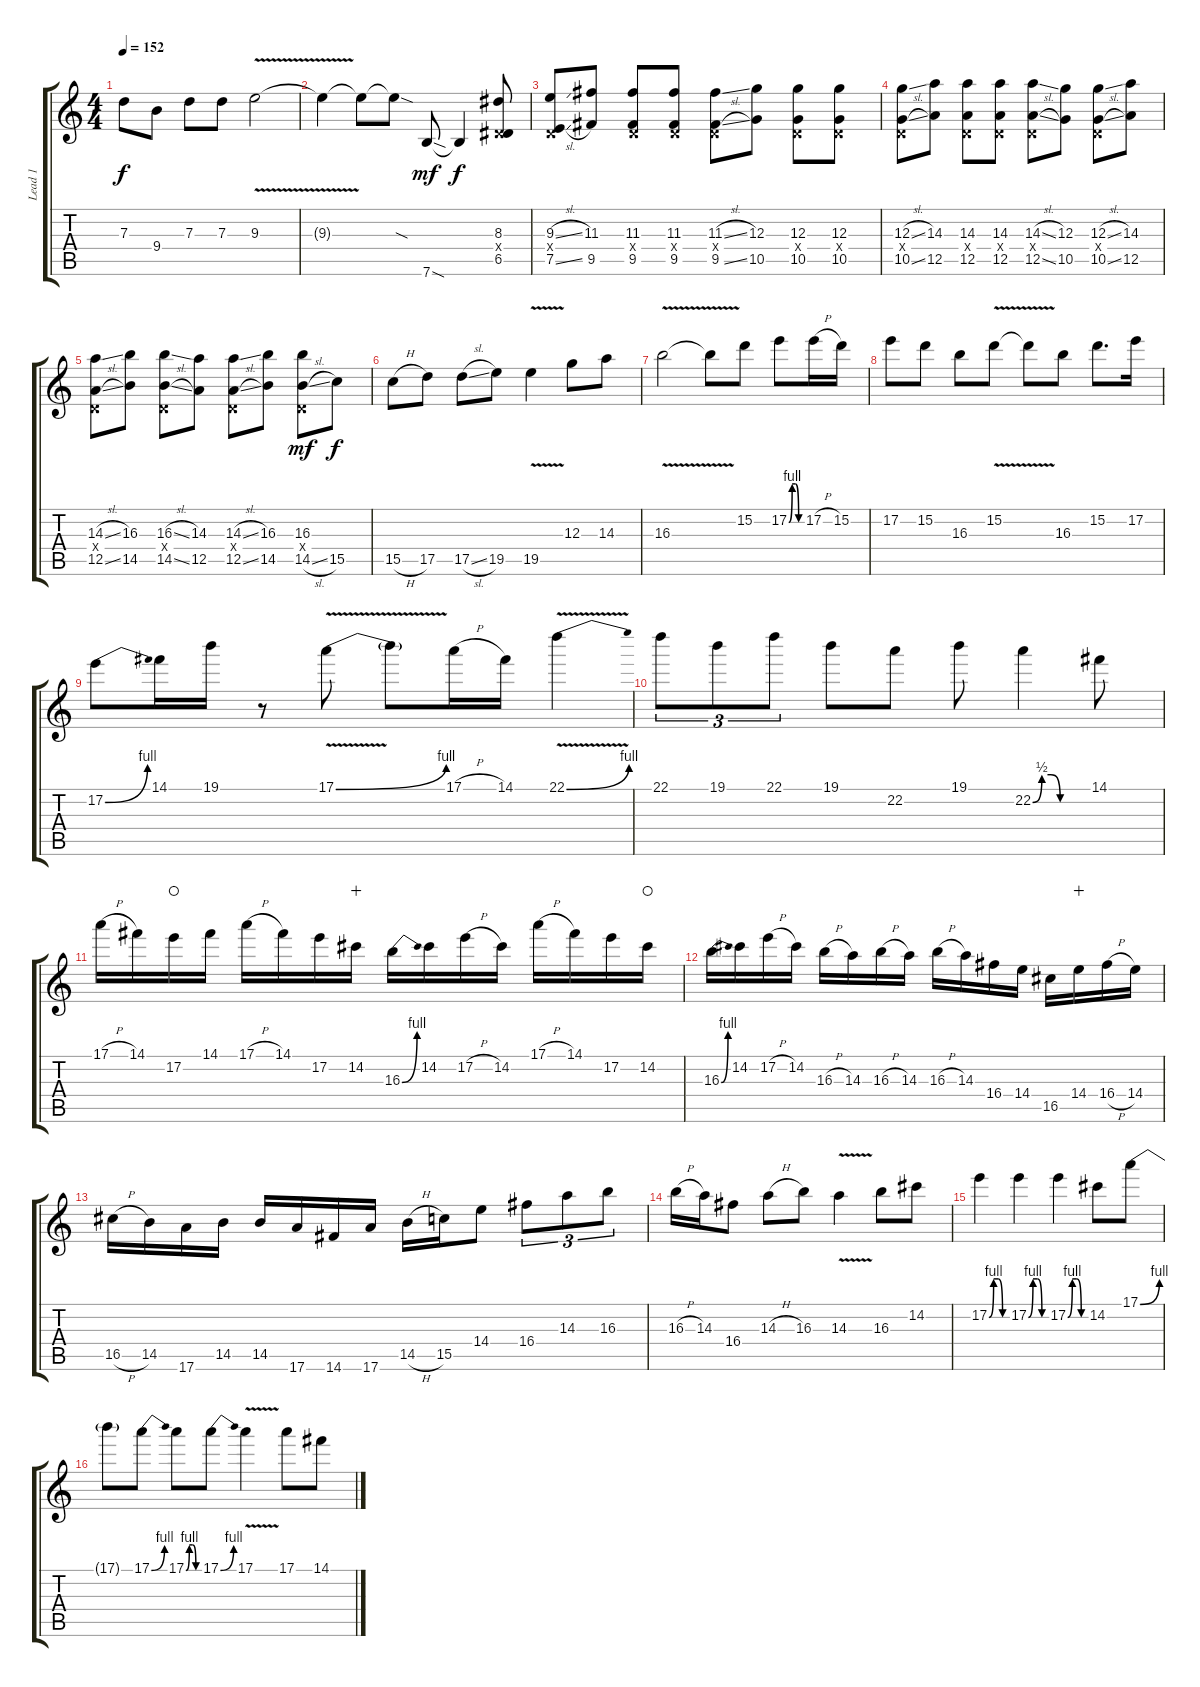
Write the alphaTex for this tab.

\track ("Lead 1" "Lead 1") {instrument distortionguitar}
\staff {score tabs}
\tuning (E4 B3 G3 D3 A2 E2) {hide}
\ts (4 4)
\tempo 152
\clef g2
\ks c
7.3.8{dy f} 9.4.8 7.3.8 7.3.8 9.3{v}.2 |
9.3{t}.4 9.3{t}.8 9.3{sod t}.8 7.6{sod}.8{dy mf} 7.6{t}.4{dy f} (8.3 0.4{x} 6.5).8 |
(9.3{sl} 0.4{x} 7.5{sl}).8 (11.3 9.5).8 (11.3 0.4{x} 9.5).8 (11.3 0.4{x} 9.5).8 (11.3{sl} 0.4{x} 9.5{sl}).8 (12.3 10.5).8 (12.3 0.4{x} 10.5).8 (12.3 0.4{x} 10.5).8 |
(12.3{sl} 0.4{x} 10.5{sl}).8 (14.3 12.5).8 (14.3 0.4{x} 12.5).8 (14.3 0.4{x} 12.5).8 (14.3{sl} 0.4{x} 12.5{sl}).8 (12.3 10.5).8 (12.3{sl} 0.4{x} 10.5{sl}).8 (14.3 12.5).8 |
(14.3{sl} 0.4{x} 12.5{sl}).8 (16.3 14.5).8 (16.3{sl} 0.4{x} 14.5{sl}).8 (14.3 12.5).8 (14.3{sl} 0.4{x} 12.5{sl}).8 (16.3 14.5).8 (16.3 0.4{x} 14.5{sl}).8{dy mf} 15.5.8{dy f} |
15.5{h}.8 17.5.8 17.5{sl}.8 19.5.8 19.5{v}.4 12.3.8 14.3.8 |
16.3{v}.2 16.3{t}.8 15.2.8 17.2{be (custom 0 0 15 4 30 4 45 0 60 0)}.8 17.2{h}.16 15.2.16 |
17.2.8 15.2.8 16.3.8 15.2{v}.8 15.2{t}.8 16.3.8 15.2.8{d} 17.2.16 |
17.2{be (bend 0 0 60 4)}.8 14.1.16 19.1.16 r.8 17.1{be (bend 0 0 60 4) v}.8 17.1{t}.8 17.1{h}.16 14.1.16 22.1{be (bend 0 0 60 4) v}.4 |
22.1.8{tu (3 2)} 19.1.8{tu (3 2)} 22.1.8{tu (3 2)} 19.1.8 22.2.8 19.1.8 22.2{be (custom 0 0 10 2 20 2 30 0 60 0)}.4 14.1.8 |
17.1{h}.16 14.1.16 17.2.16{waho} 14.1.16 17.1{h}.16 14.1.16 17.2.16 14.2.16{wahc} 16.3{be (bend 0 0 60 4)}.16 14.2.16 17.2{h}.16 14.2.16 17.1{h}.16 14.1.16 17.2.16 14.2.16{waho} |
16.3{be (bend 0 0 60 4)}.16 14.2.16 17.2{h}.16 14.2.16 16.3{h}.16 14.3.16 16.3{h}.16 14.3.16 16.3{h}.16 14.3.16 16.4.16 14.4.16 16.5.16 14.4.16{wahc} 16.4{h}.16 14.4.16 |
16.5{h}.16 14.5.16 17.6.16 14.5.16 14.5.16 17.6.16 14.6.16 17.6.16 14.5{h}.16 15.5.16 14.4.8 16.4.8{tu (3 2)} 14.3.8{tu (3 2)} 16.3.8{tu (3 2)} |
16.3{h}.16 14.3.16 16.4.8 14.3{h}.8 16.3.8 14.3{v}.4 16.3.8 14.2.8 |
17.2{be (custom 0 0 15 4 30 4 45 0 60 0)}.4 17.2{be (custom 0 0 15 4 30 4 45 0 60 0)}.4 17.2{be (custom 0 0 15 4 30 4 45 0 60 0)}.4 14.2.8 17.1{be (bend 0 0 60 4)}.8 |
17.1{t}.8 17.1{be (bend 0 0 60 4)}.8 17.1{be (custom 0 0 15 4 30 4 45 0 60 0)}.8 17.1{be (bend 0 0 60 4)}.8 17.1{v}.4 17.1.8 14.1.8
